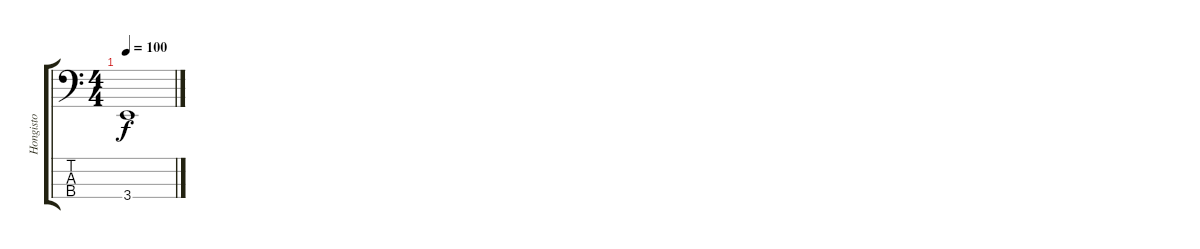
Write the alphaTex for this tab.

\track ("Hongisto" "Hongisto") {instrument electricbasspick}
\staff {score tabs}
\tuning (Gb2 Db2 Ab1 Db1) {hide}
\ts (4 4)
\tempo 100
\clef f4
\ks c
3.4{t}.1{dy f}
